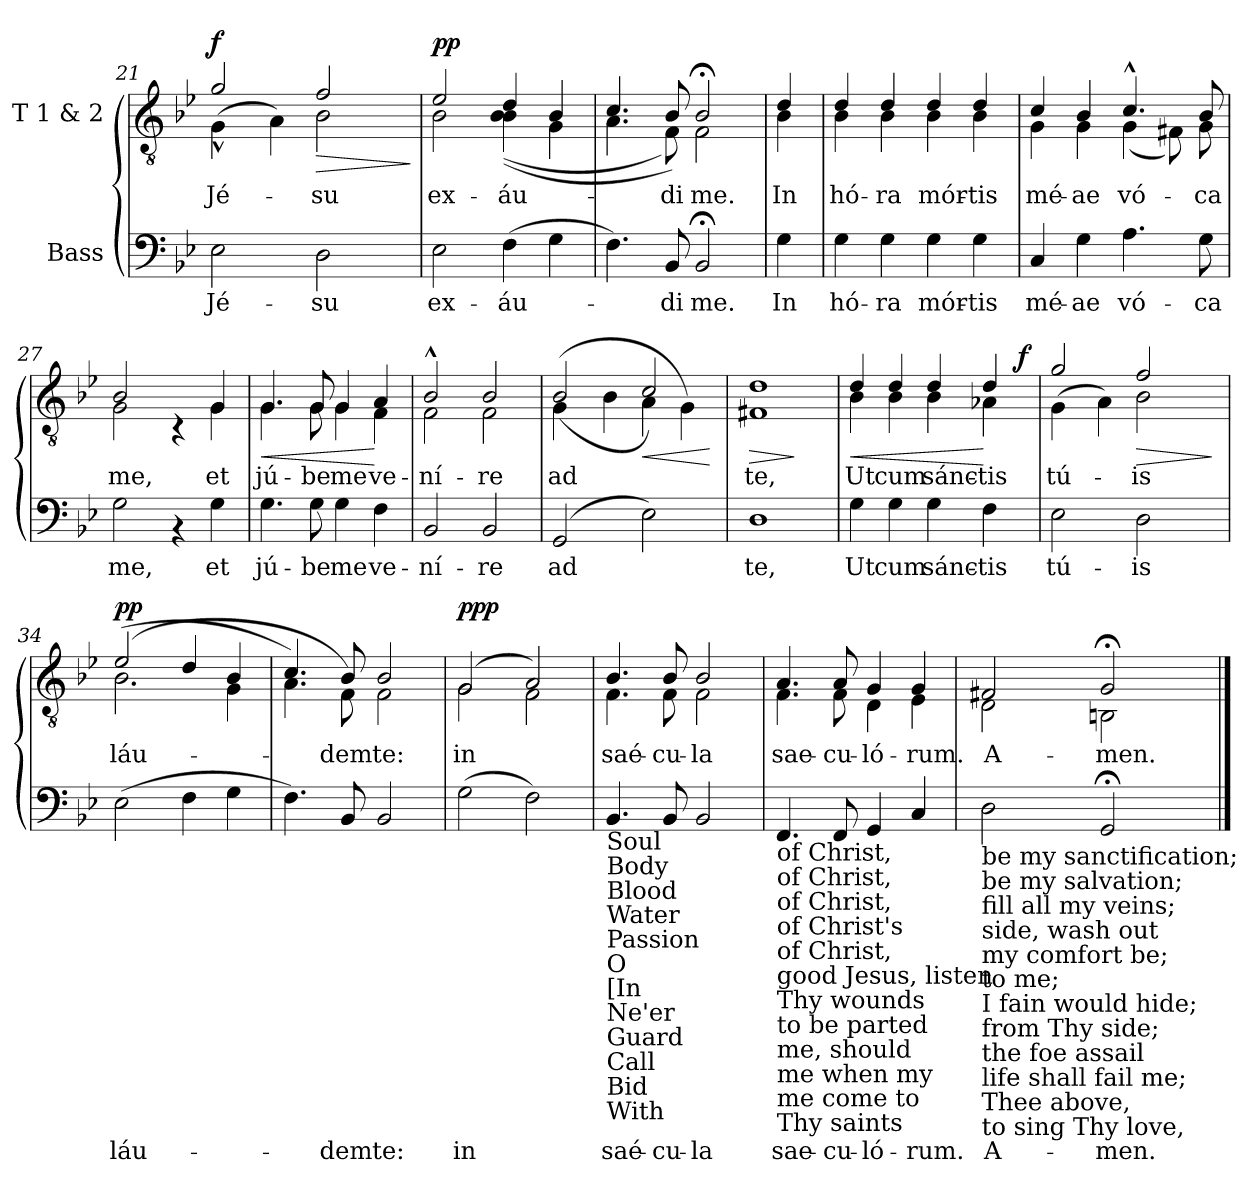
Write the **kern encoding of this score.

**kern	**text	**kern	**text	**dynam
*part2	*part2	*part1	*part1	*part1
*staff2	*staff2	*staff1	*staff1	*staff1
*I"Bass	*	*I"T 1 & 2	*	*
*clefF4	*	*clefGv2	*	*
*k[b-e-]	*	*k[b-e-]	*	*
*B-:	*	*B-:	*	*
=21	=21	=21	=21	=21
!	!LO:LY:a	!	!LO:LY:b	!LO:DY:a
*	*	*^	*	*
*	*	*	*^	*	*
*	*	*	*	*^	*	*
2E-\	Jé-	8.ryy	2g^^>/	(<4G\	2ryy	Jé-	f
.	.	2ryy	.	.	.	.	.
.	.	.	.	4A\)	.	.	.
!	!LO:LY:a	!	!	!	!	!LO:LY:b	!LO:HP:b
2D\	-su	.	2f/	4..ryy	2B-\	-su	>
.	.	4ryy	.	.	.	.	.
.	.	16ryy	.	16ryy	.	.	.
*	*	*v	*v	*v	*v	*	*
.	.	.	.	]
=22	=22	=22	=22	=22
!	!LO:LY:a	!	!LO:LY:b	!LO:DY:a
*	*	*^	*	*
2E-\	ex-	2e-/	2B-\	ex-	pp
!	!LO:LY:a	!	!	!LO:LY:b	!
(>4F\	-áu-	4d/	(>(<4B-\ 4B-\	-áu-	.
4G\	.	4B-/	4G\	.	.
=23	=23	=23	=23	=23	=23
4.F\)	.	4.c/	4.A\	.	.
!	!LO:LY:a	!	!	!LO:LY:b	!
8BB-/	-di	8B-/)	8F\)	-di	.
!	!LO:LY:a	!	!	!LO:LY:b	!
2BB-;</	me.	2B-;</	2F\	me.	.
!!LO:LB:g=z	!!
=24	=24	=24	=24	=24	=24
!	!LO:LY:a	!	!	!LO:LY:b	!
4G\	In	4d/	4B-\	In	.
=25	=25	=25	=25	=25	=25
!	!LO:LY:a	!	!	!LO:LY:b	!
4G\	hó-	4d/	4B-\	hó-	.
!	!LO:LY:a	!	!	!LO:LY:b	!
4G\	-ra	4d/	4B-\	-ra	.
!	!LO:LY:a	!	!	!LO:LY:b	!
4G\	mór-	4d/	4B-\	mór-	.
!	!LO:LY:a	!	!	!LO:LY:b	!
4G\	-tis	4d/	4B-\	-tis	.
=26	=26	=26	=26	=26	=26
!	!LO:LY:a	!	!	!LO:LY:b	!
4C/	mé-	4c/	4G\	mé-	.
!	!LO:LY:a	!	!	!LO:LY:b	!
4G\	-ae	4G\	4B-/	ae	.
!	!LO:LY:a	!	!	!LO:LY:b	!
4.A\	vó-	4.c^^>/	(<4G\	-vó-	.
.	.	.	8F#X\)	.	.
!	!LO:LY:a	!	!	!LO:LY:b	!
8G\	-ca	8G\	8B-/	ca	.
=27	=27	=27	=27	=27	=27
!	!LO:LY:a	!	!	!LO:LY:b	!
2G\	me,	2B-/	2G\	-me,	.
4rAA	.	4rC	4ryy	.	.
!	!LO:LY:a	!	!	!LO:LY:b	!
4G\	et	4G/	4G\	et	.
=28	=28	=28	=28	=28	=28
!	!LO:LY:a	!	!	!LO:LY:b	!LO:HP:b
4.G\	jú-	4.G/	4.G\	jú-	<
!	!LO:LY:a	!	!	!LO:LY:b	!
8G\	-be	8G/	8G\	-be	.
!	!LO:LY:a	!	!	!LO:LY:b	!
4G\	me	4G/	4G\	me	.
!	!LO:LY:a	!	!	!LO:LY:b	!
4F\	ve-	4A/	4F\	ve-	[
=29	=29	=29	=29	=29	=29
!	!LO:LY:a	!	!	!LO:LY:b	!
2BB-/	-ní-	2B-^^>/	2F\	-ní-	.
!	!LO:LY:a	!	!	!LO:LY:b	!
2BB-/	-re	2B-/	2F\	-re	.
!!LO:PB:g=z
=30	=30	=30	=30	=30	=30
!	!LO:LY:a	!	!	!LO:LY:b	!
*	*	*^	*^	*	*
(>2GG/	ad	8ryy	(>2B-/	(<4G\	2ryy	ad	.
.	.	2..ryy	.	.	.	.	.
.	.	.	.	4B-\	.	.	.
!	!	!	!	!	!	!	!LO:HP:b
2E-\)	.	.	2c/)	4ryy	4A\	.	<
.	.	.	.	32ryy	4G\)	.	.
.	.	.	.	8..ryy	.	.	.
*	*	*v	*v	*v	*v	*	*
.	.	.	.	[
=31	=31	=31	=31	=31
!	!LO:LY:a	!	!LO:LY:b	!LO:HP:b
1D	te,	1F#X 1d	te,	>
.	.	.	.	]
=32	=32	=32	=32	=32
!	!LO:LY:a	!	!LO:LY:b	!LO:HP:b
*	*	*^	*	*
*	*	*	*^	*	*
4G\	Ut	4d/	4B-\	2ryy	Ut	<
!	!LO:LY:a	!	!	!	!LO:LY:b	!
4G\	cum	4d/	4B-\	.	cum	.
!	!LO:LY:a	!	!	!	!LO:LY:b	!
4G\	sánc-	4d/	4B-\	4ryy	sánc-	.
!	!LO:LY:a	!	!	!	!LO:LY:b	!
4F\	-tis	4d/	4A-X\	8ryy	-tis	[
.	.	.	.	32ryy	.	.
!	!	!	!	!	!	!LO:DY:a
.	.	.	.	16.ryy	.	f
=33	=33	=33	=33	=33	=33	=33
!	!LO:LY:a	!	!	!	!LO:LY:b	!
*	*	*	*	*^	*	*
2E-\	tú-	32ryy	2g/	(<4G\	2ryy	tú-	.
.	.	2ryy	.	.	.	.	.
.	.	.	.	4A\)	.	.	.
!	!LO:LY:a	!	!	!	!	!LO:LY:b	!LO:HP:b
2D\	-is	.	2f/	4ryy	2B-\	-is	>
.	.	4...ryy	.	.	.	.	.
.	.	.	.	32ryy	.	.	.
.	.	.	.	8..ryy	.	.	.
*	*	*v	*v	*v	*v	*	*
.	.	.	.	]
=34	=34	=34	=34	=34
!	!LO:LY:a	!	!LO:LY:b	!LO:DY:a
*	*	*^	*	*
(>2E-\	láu-	(<2.B-\	(<2e-/	láu-	pp
4F\	.	.	4d/	.	.
4G\	.	4G\	4B-/	.	.
=35	=35	=35	=35	=35	=35
4.F\)	.	4.c/)	4.A\	.	.
!	!LO:LY:a	!	!	!LO:LY:b	!
8BB-/	-dem	8B-/	8F\)	-dem	.
!	!LO:LY:a	!	!	!LO:LY:b	!
2BB-/	te:	2B-/	2F\	te:	.
!!LO:LB:g=z	!!
=36	=36	=36	=36	=36	=36
!	!LO:LY:a	!	!	!LO:LY:b	!LO:DY:a
(>2G\	in	(>2G/	2G\	in	ppp
2F\)	.	2A/)	2F\	.	.
=37	=37	=37	=37	=37	=37
!LO:TX:b:t=Soul	!	!	!	!	!
!LO:TX:b:t=Body	!	!	!	!	!
!LO:TX:b:t=Blood	!	!	!	!	!
!LO:TX:b:t=Water	!	!	!	!	!
!LO:TX:b:t=Passion	!	!	!	!	!
!LO:TX:b:t=O	!	!	!	!	!
!LO:TX:b:t=[In	!	!	!	!	!
!LO:TX:b:t=Ne'er	!	!	!	!	!
!LO:TX:b:t=Guard	!	!	!	!	!
!LO:TX:b:t=Call	!	!	!	!	!
!LO:TX:b:t=Bid	!	!	!	!	!
!LO:TX:b:t=With	!	!	!	!	!
!	!LO:LY:a	!	!	!LO:LY:b	!
4.BB-/	saé-	4.B-/	4.F\	saé-	.
!	!LO:LY:a	!	!	!LO:LY:b	!
8BB-/	-cu-	8B-/	8F\	-cu-	.
!	!LO:LY:a	!	!	!LO:LY:b	!
2BB-/	-la	2B-/	2F\	-la	.
=38	=38	=38	=38	=38	=38
!LO:TX:b:t=of Christ,	!	!	!	!	!
!LO:TX:b:t=of Christ,	!	!	!	!	!
!LO:TX:b:t=of Christ,	!	!	!	!	!
!LO:TX:b:t=of Christ's	!	!	!	!	!
!LO:TX:b:t=of Christ,	!	!	!	!	!
!LO:TX:b:t=good Jesus, listen	!	!	!	!	!
!LO:TX:b:t=Thy wounds	!	!	!	!	!
!LO:TX:b:t=to be parted	!	!	!	!	!
!LO:TX:b:t=me, should	!	!	!	!	!
!LO:TX:b:t=me when my	!	!	!	!	!
!LO:TX:b:t=me come to	!	!	!	!	!
!LO:TX:b:t=Thy saints	!	!	!	!	!
!	!LO:LY:a	!	!	!LO:LY:b	!
4.FF/	sae-	4.A/	4.F\	sae-	.
!	!LO:LY:a	!	!	!LO:LY:b	!
8FF/	-cu-	8A/	8F\	-cu-	.
!	!LO:LY:a	!	!	!LO:LY:b	!
4GG/	-ló-	4G/	4D\	-ló-	.
!	!LO:LY:a	!	!	!LO:LY:b	!
4C/	-rum.	4G/	4E-\	-rum.	.
=39	=39	=39	=39	=39	=39
!LO:TX:b:t=be my sanctification;	!	!	!	!	!
!LO:TX:b:t=be my salvation;	!	!	!	!	!
!LO:TX:b:t=fill all my veins;	!	!	!	!	!
!LO:TX:b:t=side, wash out	!	!	!	!	!
!LO:TX:b:t=my comfort be;	!	!	!	!	!
!LO:TX:b:t=to me;	!	!	!	!	!
!LO:TX:b:t=I fain would hide;	!	!	!	!	!
!LO:TX:b:t=from Thy side;	!	!	!	!	!
!LO:TX:b:t=the foe assail	!	!	!	!	!
!LO:TX:b:t=life shall fail me;	!	!	!	!	!
!LO:TX:b:t=Thee above,	!	!	!	!	!
!LO:TX:b:t=to sing Thy love,	!	!	!	!	!
!	!LO:LY:a	!	!	!LO:LY:b	!
2D\	A-	2F#X/	2D\	A-	.
!	!LO:LY:a	!	!	!LO:LY:b	!
2GG;</	-men.	2G;</	2BBn\	-men.	.
*	*	*v	*v	*	*
==	==	==	==	==
*-	*-	*-	*-	*-
